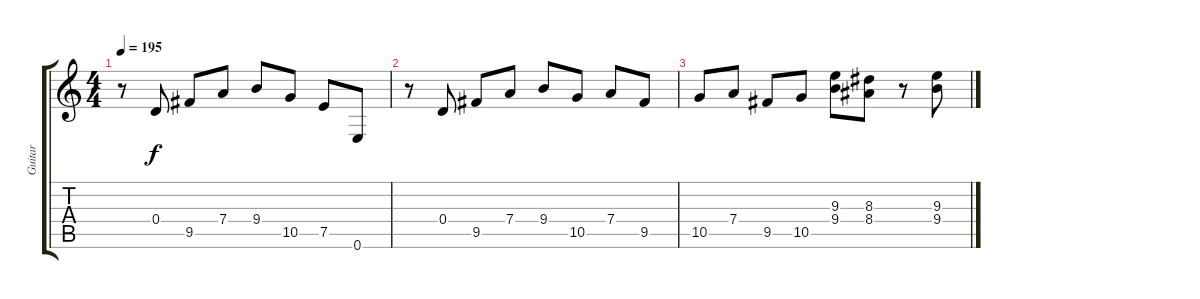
\track ("Guitar" "Guitar") {instrument overdrivenguitar}
\staff {score tabs}
\tuning (E4 B3 G3 D3 A2 E2) {hide}
\ts (4 4)
\tempo 195
\clef g2
\ks c
r.8{dy f} 0.4.8 9.5.8 7.4.8 9.4.8 10.5.8 7.5.8 0.6.8 |
r.8 0.4.8 9.5.8 7.4.8 9.4.8 10.5.8 7.4.8 9.5.8 |
10.5.8 7.4.8 9.5.8 10.5.8 (9.3 9.4).8 (8.3 8.4).8 r.8 (9.3 9.4).8
